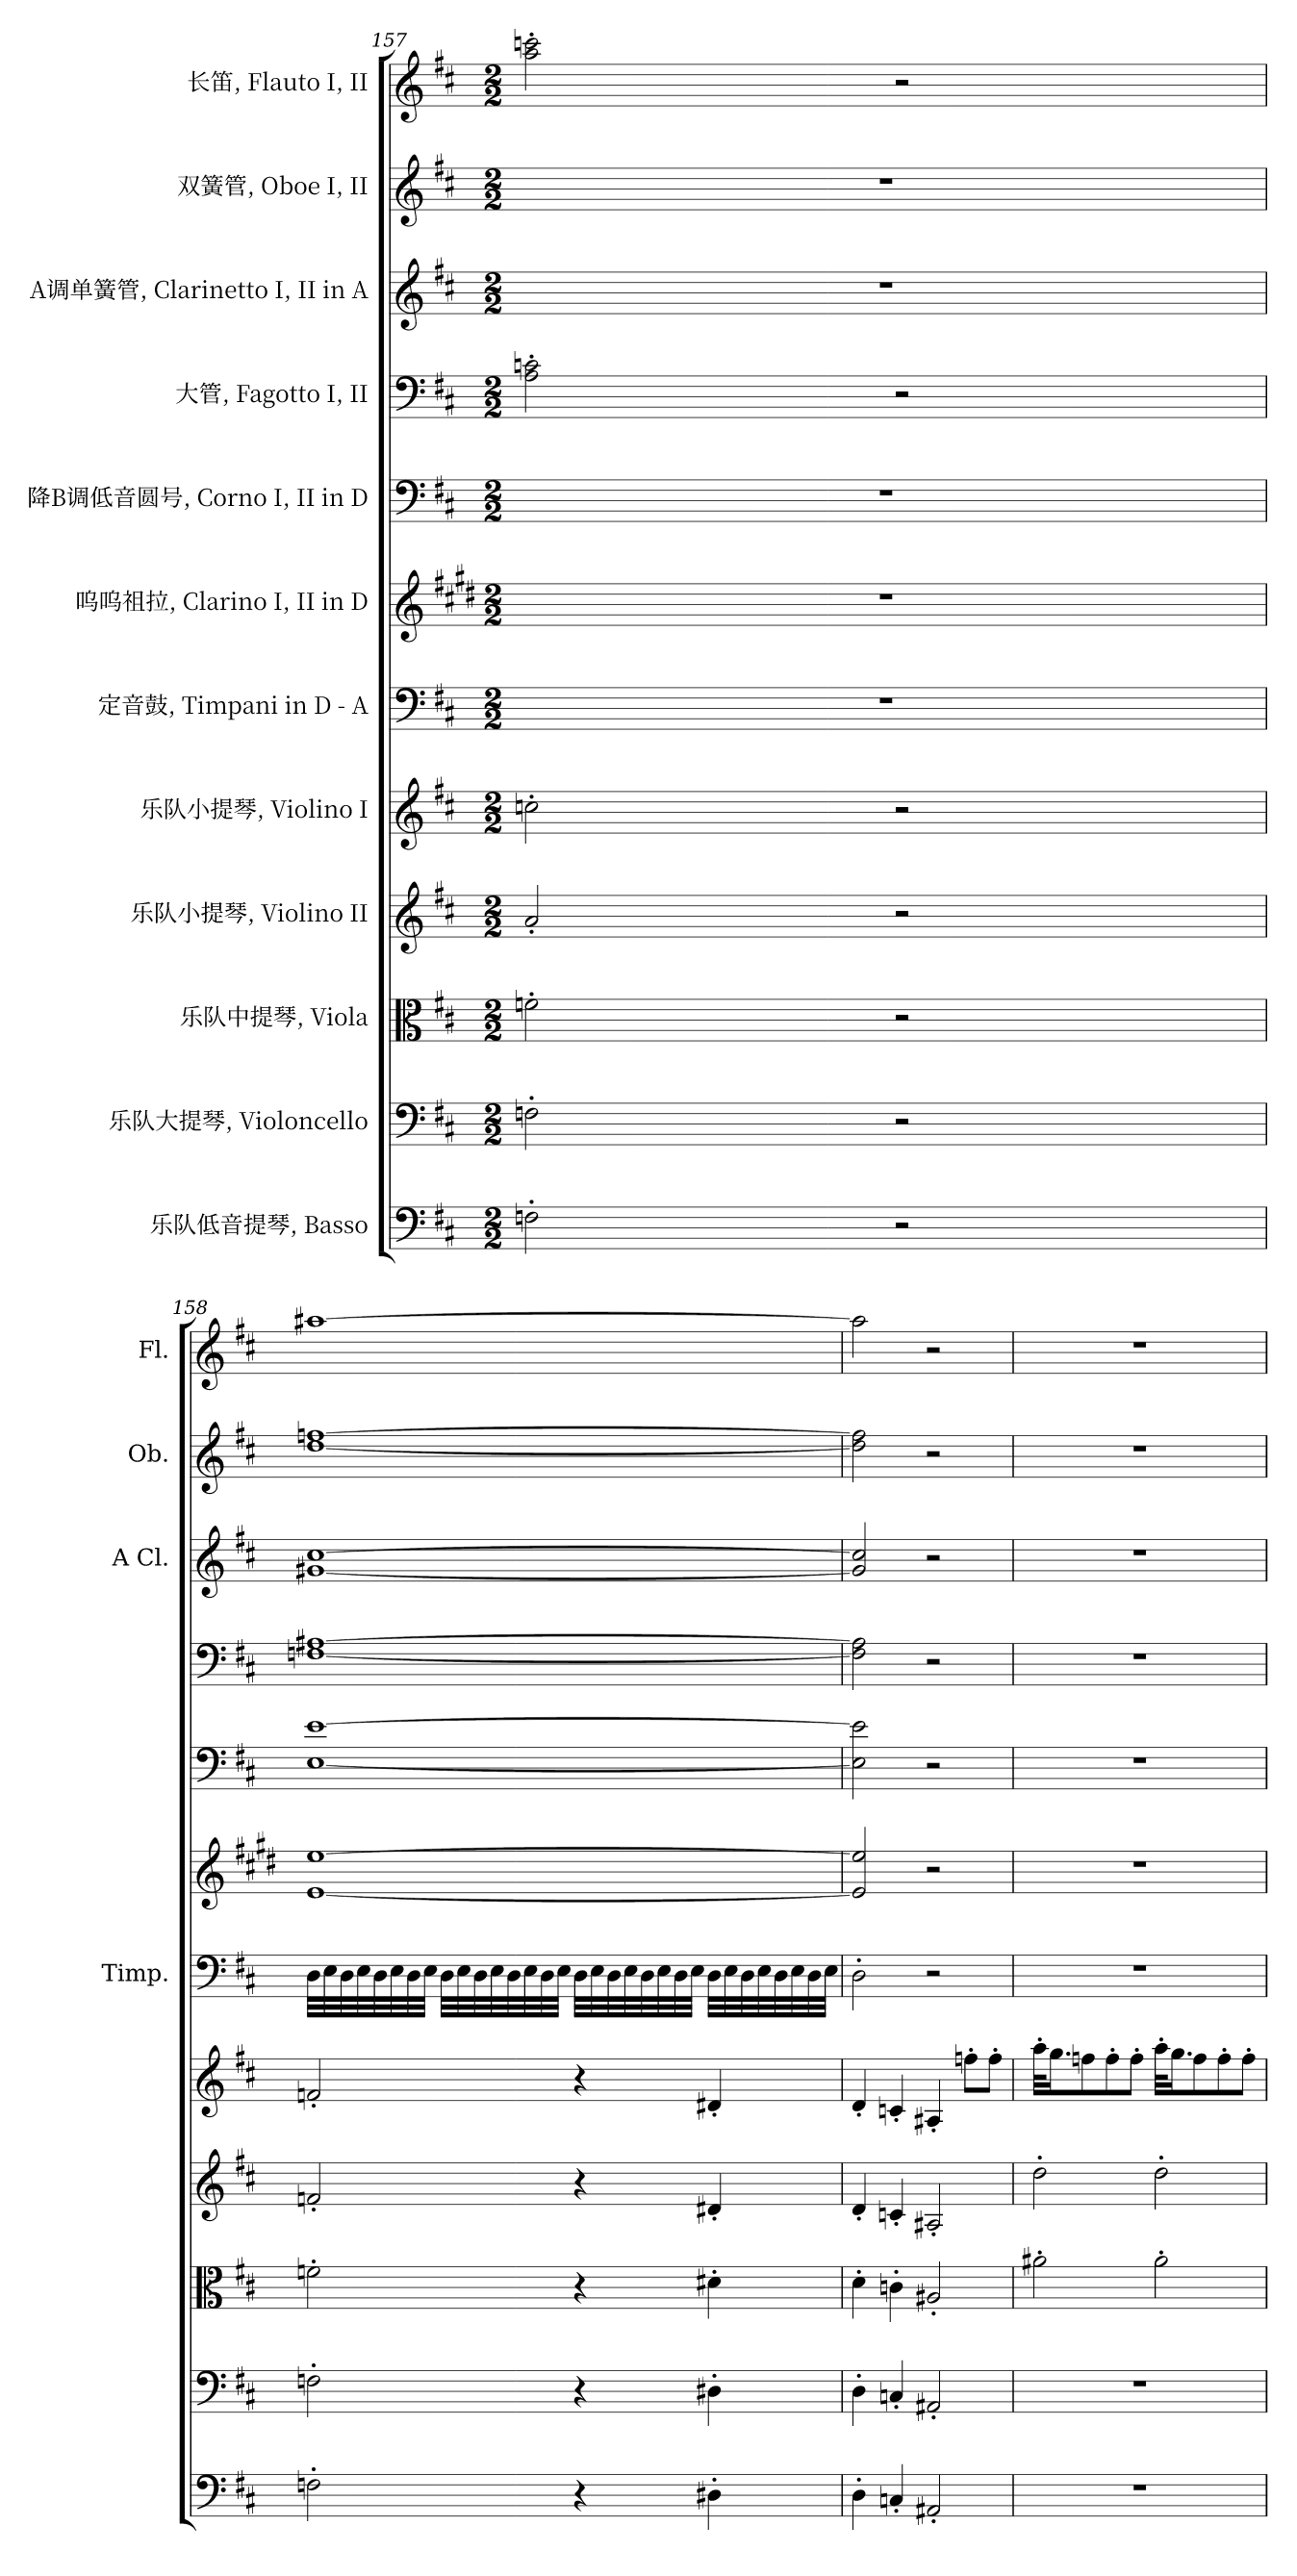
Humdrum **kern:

**kern	**kern	**kern	**kern	**kern	**kern	**kern	**kern	**kern	**kern	**kern	**kern
*part12	*part11	*part10	*part9	*part8	*part7	*part6	*part5	*part4	*part3	*part2	*part1
*staff12	*staff11	*staff10	*staff9	*staff8	*staff7	*staff6	*staff5	*staff4	*staff3	*staff2	*staff1
*I"乐队低音提琴, Basso	*I"乐队大提琴, Violoncello	*I"乐队中提琴, Viola	*I"乐队小提琴, Violino II	*I"乐队小提琴, Violino I	*I"定音鼓, Timpani in D - A	*I"呜呜祖拉, Clarino I, II in D	*I"降B调低音圆号, Corno I, II in D	*I"大管, Fagotto I, II	*I"A调单簧管, Clarinetto I, II in A	*I"双簧管, Oboe I, II	*I"长笛, Flauto I, II
*	*	*	*	*	*I'Timp.	*	*	*	*I'A Cl.	*I'Ob.	*I'Fl.
*clefF4	*clefF4	*clefC3	*clefG2	*clefG2	*clefF4	*clefG2	*clefF4	*clefF4	*clefG2	*clefG2	*clefG2
*ITrd7c12	*	*	*	*	*	*ITrd1c2	*ITrd1c2	*	*ITrd2c3	*	*
*k[f#c#]	*k[f#c#]	*k[f#c#]	*k[f#c#]	*k[f#c#]	*k[f#c#]	*k[f#c#]	*k[]	*k[f#c#]	*k[f#c#g#d#a#]	*k[f#c#]	*k[f#c#]
*M2/2	*M2/2	*M2/2	*M2/2	*M2/2	*M2/2	*M2/2	*M2/2	*M2/2	*M2/2	*M2/2	*M2/2
=157	=157	=157	=157	=157	=157	=157	=157	=157	=157	=157	=157
2FFn'\	2Fn'\	2fn'\	2a'/	2ccn'\	1r	1r	1r	2A\' 2cn\'	1r	1r	2aa\' 2cccn\'
2r	2r	2r	2r	2r	.	.	.	2r	.	.	2r
!!LO:PB:g=z
=158	=158	=158	=158	=158	=158	=158	=158	=158	=158	=158	=158
2FFn'\	2Fn'\	2fn'\	2fn'/	2fn'/	32D\LLL	[1d [1dd	[1D [1d	[1Fn [1A#X	[1e#X [1a#	[1dd [1ffn	[1aa#X
.	.	.	.	.	32E\	.	.	.	.	.	.
.	.	.	.	.	32D\	.	.	.	.	.	.
.	.	.	.	.	32E\	.	.	.	.	.	.
.	.	.	.	.	32D\	.	.	.	.	.	.
.	.	.	.	.	32E\	.	.	.	.	.	.
.	.	.	.	.	32D\	.	.	.	.	.	.
.	.	.	.	.	32E\JJJ	.	.	.	.	.	.
.	.	.	.	.	32D\LLL	.	.	.	.	.	.
.	.	.	.	.	32E\	.	.	.	.	.	.
.	.	.	.	.	32D\	.	.	.	.	.	.
.	.	.	.	.	32E\	.	.	.	.	.	.
.	.	.	.	.	32D\	.	.	.	.	.	.
.	.	.	.	.	32E\	.	.	.	.	.	.
.	.	.	.	.	32D\	.	.	.	.	.	.
.	.	.	.	.	32E\JJJ	.	.	.	.	.	.
4r	4r	4r	4r	4r	32D\LLL	.	.	.	.	.	.
.	.	.	.	.	32E\	.	.	.	.	.	.
.	.	.	.	.	32D\	.	.	.	.	.	.
.	.	.	.	.	32E\	.	.	.	.	.	.
.	.	.	.	.	32D\	.	.	.	.	.	.
.	.	.	.	.	32E\	.	.	.	.	.	.
.	.	.	.	.	32D\	.	.	.	.	.	.
.	.	.	.	.	32E\JJJ	.	.	.	.	.	.
4DD#X'\	4D#X'\	4d#X'\	4d#X'/	4d#X'/	32D\LLL	.	.	.	.	.	.
.	.	.	.	.	32E\	.	.	.	.	.	.
.	.	.	.	.	32D\	.	.	.	.	.	.
.	.	.	.	.	32E\	.	.	.	.	.	.
.	.	.	.	.	32D\	.	.	.	.	.	.
.	.	.	.	.	32E\	.	.	.	.	.	.
.	.	.	.	.	32D\	.	.	.	.	.	.
.	.	.	.	.	32E\JJJ	.	.	.	.	.	.
=159	=159	=159	=159	=159	=159	=159	=159	=159	=159	=159	=159
4DD'\	4D'\	4d'\	4d'/	4d'/	2D'\	2d/] 2dd/]	2D\] 2d\]	2F\] 2A#\]	2e#/] 2a#/]	2dd\] 2ff\]	2aa#\]
4CCn'/	4Cn'/	4cn'\	4cn'/	4cn'/	.	.	.	.	.	.	.
2AAA#X'/	2AA#X'/	2A#X'/	2A#X'/	4A#X'/	2r	2r	2r	2r	2r	2r	2r
.	.	.	.	8ffn'\L	.	.	.	.	.	.	.
.	.	.	.	8ff'\J	.	.	.	.	.	.	.
!!LO:PB:g=z
=160	=160	=160	=160	=160	=160	=160	=160	=160	=160	=160	=160
1r	1r	2a#X'\	2dd'\	32aa'\KLL	1r	1r	1r	1r	1r	1r	1r
.	.	.	.	16.gg\J	.	.	.	.	.	.	.
.	.	.	.	8ffn\	.	.	.	.	.	.	.
.	.	.	.	8ff'\	.	.	.	.	.	.	.
.	.	.	.	8ff'\J	.	.	.	.	.	.	.
.	.	2a#'\	2dd'\	32aa'\KLL	.	.	.	.	.	.	.
.	.	.	.	16.gg\J	.	.	.	.	.	.	.
.	.	.	.	8ff\	.	.	.	.	.	.	.
.	.	.	.	8ff'\	.	.	.	.	.	.	.
.	.	.	.	8ff'\J	.	.	.	.	.	.	.
=	=	=	=	=	=	=	=	=	=	=	=
*-	*-	*-	*-	*-	*-	*-	*-	*-	*-	*-	*-
